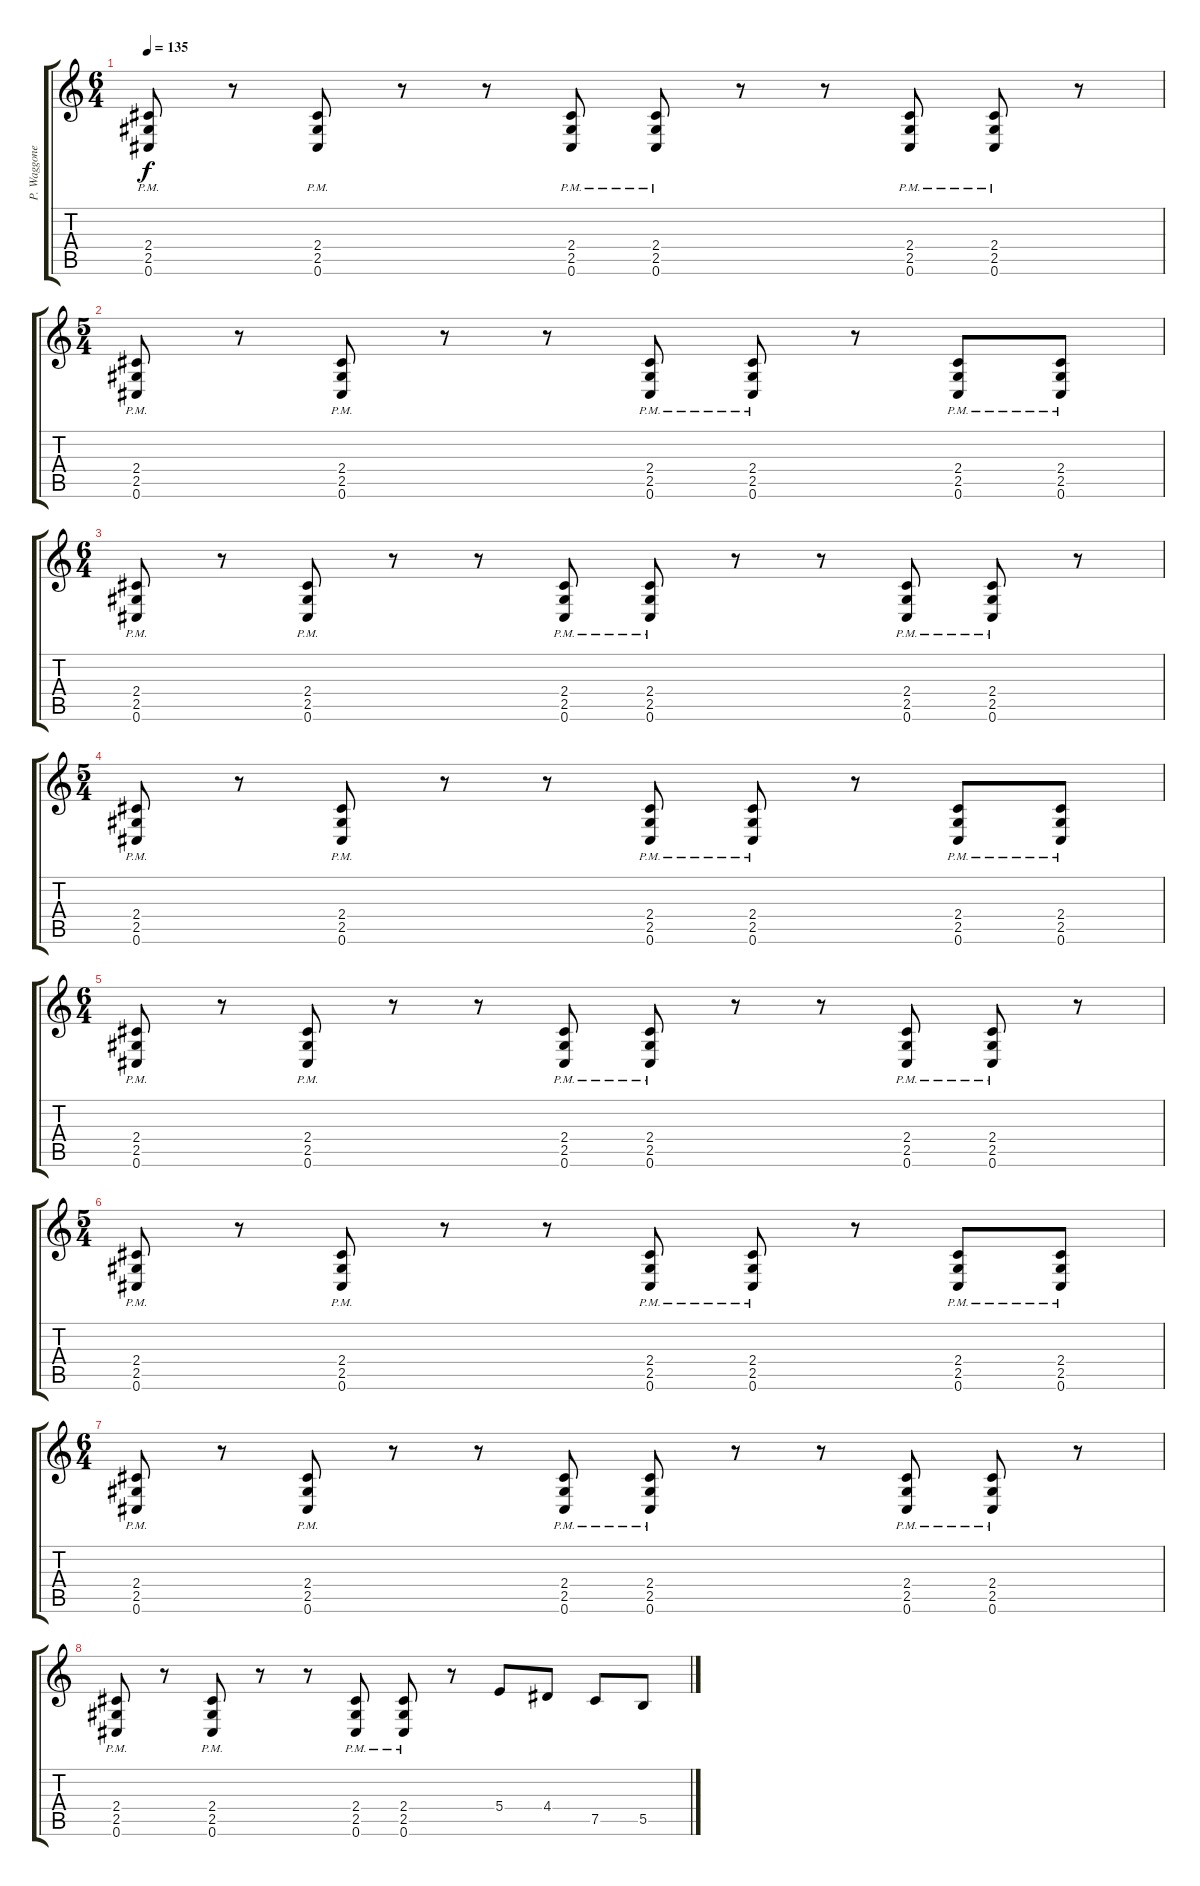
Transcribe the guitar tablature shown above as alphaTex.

\track ("P. Waggoner Gtr." "P. Waggone") {instrument distortionguitar}
\staff {score tabs}
\tuning (Db4 Ab3 E3 B2 Gb2 Db2) {hide}
\ts (6 4)
\tempo 135
\clef g2
\ks c
(2.4{pm} 2.5{pm} 0.6{pm}).8{dy f instrument distortionguitar} r.8 (2.4{pm} 2.5{pm} 0.6{pm}).8 r.8 r.8 (2.4{pm} 2.5{pm} 0.6{pm}).8 (2.4{pm} 2.5{pm} 0.6{pm}).8 r.8 r.8 (2.4{pm} 2.5{pm} 0.6{pm}).8 (2.4{pm} 2.5{pm} 0.6{pm}).8 r.8 |
\ts (5 4)
(2.4{pm} 2.5{pm} 0.6{pm}).8 r.8 (2.4{pm} 2.5{pm} 0.6{pm}).8 r.8 r.8 (2.4{pm} 2.5{pm} 0.6{pm}).8 (2.4{pm} 2.5{pm} 0.6{pm}).8 r.8 (2.4{pm} 2.5{pm} 0.6{pm}).8 (2.4{pm} 2.5{pm} 0.6{pm}).8 |
\ts (6 4)
(2.4{pm} 2.5{pm} 0.6{pm}).8 r.8 (2.4{pm} 2.5{pm} 0.6{pm}).8 r.8 r.8 (2.4{pm} 2.5{pm} 0.6{pm}).8 (2.4{pm} 2.5{pm} 0.6{pm}).8 r.8 r.8 (2.4{pm} 2.5{pm} 0.6{pm}).8 (2.4{pm} 2.5{pm} 0.6{pm}).8 r.8 |
\ts (5 4)
(2.4{pm} 2.5{pm} 0.6{pm}).8 r.8 (2.4{pm} 2.5{pm} 0.6{pm}).8 r.8 r.8 (2.4{pm} 2.5{pm} 0.6{pm}).8 (2.4{pm} 2.5{pm} 0.6{pm}).8 r.8 (2.4{pm} 2.5{pm} 0.6{pm}).8 (2.4{pm} 2.5{pm} 0.6{pm}).8 |
\ts (6 4)
(2.4{pm} 2.5{pm} 0.6{pm}).8 r.8 (2.4{pm} 2.5{pm} 0.6{pm}).8 r.8 r.8 (2.4{pm} 2.5{pm} 0.6{pm}).8 (2.4{pm} 2.5{pm} 0.6{pm}).8 r.8 r.8 (2.4{pm} 2.5{pm} 0.6{pm}).8 (2.4{pm} 2.5{pm} 0.6{pm}).8 r.8 |
\ts (5 4)
(2.4{pm} 2.5{pm} 0.6{pm}).8 r.8 (2.4{pm} 2.5{pm} 0.6{pm}).8 r.8 r.8 (2.4{pm} 2.5{pm} 0.6{pm}).8 (2.4{pm} 2.5{pm} 0.6{pm}).8 r.8 (2.4{pm} 2.5{pm} 0.6{pm}).8 (2.4{pm} 2.5{pm} 0.6{pm}).8 |
\ts (6 4)
(2.4{pm} 2.5{pm} 0.6{pm}).8 r.8 (2.4{pm} 2.5{pm} 0.6{pm}).8 r.8 r.8 (2.4{pm} 2.5{pm} 0.6{pm}).8 (2.4{pm} 2.5{pm} 0.6{pm}).8 r.8 r.8 (2.4{pm} 2.5{pm} 0.6{pm}).8 (2.4{pm} 2.5{pm} 0.6{pm}).8 r.8 |
(2.4{pm} 2.5{pm} 0.6{pm}).8 r.8 (2.4{pm} 2.5{pm} 0.6{pm}).8 r.8 r.8 (2.4{pm} 2.5{pm} 0.6{pm}).8 (2.4{pm} 2.5{pm} 0.6{pm}).8 r.8 5.4.8 4.4.8 7.5.8 5.5.8
